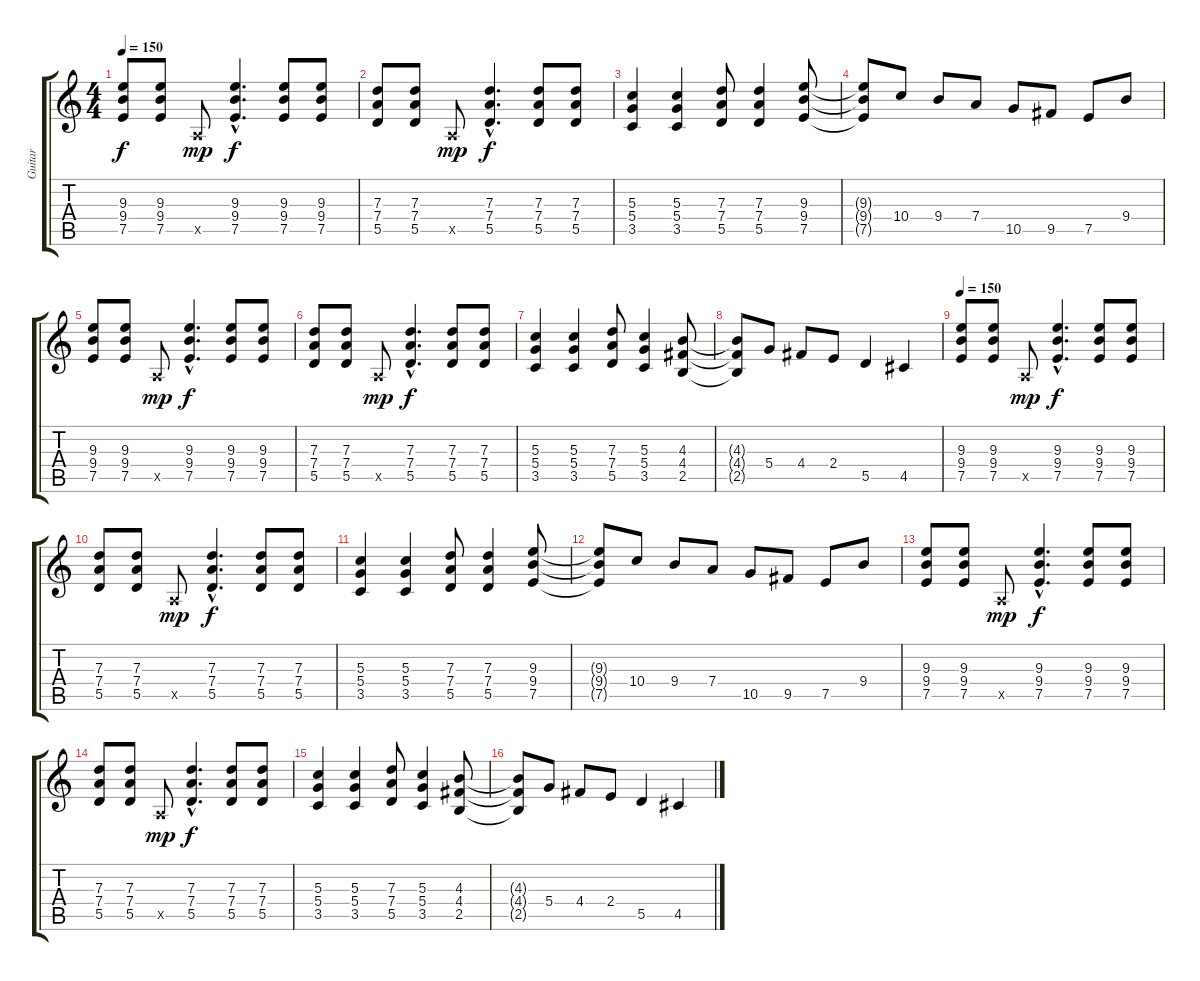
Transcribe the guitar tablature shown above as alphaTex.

\track ("Guitar" "Guitar") {instrument acousticguitarsteel}
\staff {score tabs}
\tuning (E4 B3 G3 D3 A2 E2) {hide}
\ts (4 4)
\tempo 150
\clef g2
\ks c
(9.3 9.4 7.5).8{dy f} (9.3 9.4 7.5).8 0.5{x}.8{dy mp} (9.3{hac} 9.4{hac} 7.5{hac}).4{d dy f} (9.3 9.4 7.5).8 (9.3 9.4 7.5).8 |
(7.3 7.4 5.5).8 (7.3 7.4 5.5).8 0.5{x}.8{dy mp} (7.3{hac} 7.4{hac} 5.5{hac}).4{d dy f} (7.3 7.4 5.5).8 (7.3 7.4 5.5).8 |
(5.3 5.4 3.5).4 (5.3 5.4 3.5).4 (7.3 7.4 5.5).8 (7.3 7.4 5.5).4 (9.3 9.4 7.5).8 |
(9.3{t} 9.4{t} 7.5{t}).8 10.4.8 9.4.8 7.4.8 10.5.8 9.5.8 7.5.8 9.4.8 |
(9.3 9.4 7.5).8 (9.3 9.4 7.5).8 0.5{x}.8{dy mp} (9.3{hac} 9.4{hac} 7.5{hac}).4{d dy f} (9.3 9.4 7.5).8 (9.3 9.4 7.5).8 |
(7.3 7.4 5.5).8 (7.3 7.4 5.5).8 0.5{x}.8{dy mp} (7.3{hac} 7.4{hac} 5.5{hac}).4{d dy f} (7.3 7.4 5.5).8 (7.3 7.4 5.5).8 |
(5.3 5.4 3.5).4 (5.3 5.4 3.5).4 (7.3 7.4 5.5).8 (5.3 5.4 3.5).4 (4.3 4.4 2.5).8 |
(4.3{t} 4.4{t} 2.5{t}).8 5.4.8 4.4.8 2.4.8 5.5.4 4.5.4 |
\tempo 150
(9.3 9.4 7.5).8 (9.3 9.4 7.5).8 0.5{x}.8{dy mp} (9.3{hac} 9.4{hac} 7.5{hac}).4{d dy f} (9.3 9.4 7.5).8 (9.3 9.4 7.5).8 |
(7.3 7.4 5.5).8 (7.3 7.4 5.5).8 0.5{x}.8{dy mp} (7.3{hac} 7.4{hac} 5.5{hac}).4{d dy f} (7.3 7.4 5.5).8 (7.3 7.4 5.5).8 |
(5.3 5.4 3.5).4 (5.3 5.4 3.5).4 (7.3 7.4 5.5).8 (7.3 7.4 5.5).4 (9.3 9.4 7.5).8 |
(9.3{t} 9.4{t} 7.5{t}).8 10.4.8 9.4.8 7.4.8 10.5.8 9.5.8 7.5.8 9.4.8 |
(9.3 9.4 7.5).8 (9.3 9.4 7.5).8 0.5{x}.8{dy mp} (9.3{hac} 9.4{hac} 7.5{hac}).4{d dy f} (9.3 9.4 7.5).8 (9.3 9.4 7.5).8 |
(7.3 7.4 5.5).8 (7.3 7.4 5.5).8 0.5{x}.8{dy mp} (7.3{hac} 7.4{hac} 5.5{hac}).4{d dy f} (7.3 7.4 5.5).8 (7.3 7.4 5.5).8 |
(5.3 5.4 3.5).4 (5.3 5.4 3.5).4 (7.3 7.4 5.5).8 (5.3 5.4 3.5).4 (4.3 4.4 2.5).8 |
(4.3{t} 4.4{t} 2.5{t}).8 5.4.8 4.4.8 2.4.8 5.5.4 4.5.4
